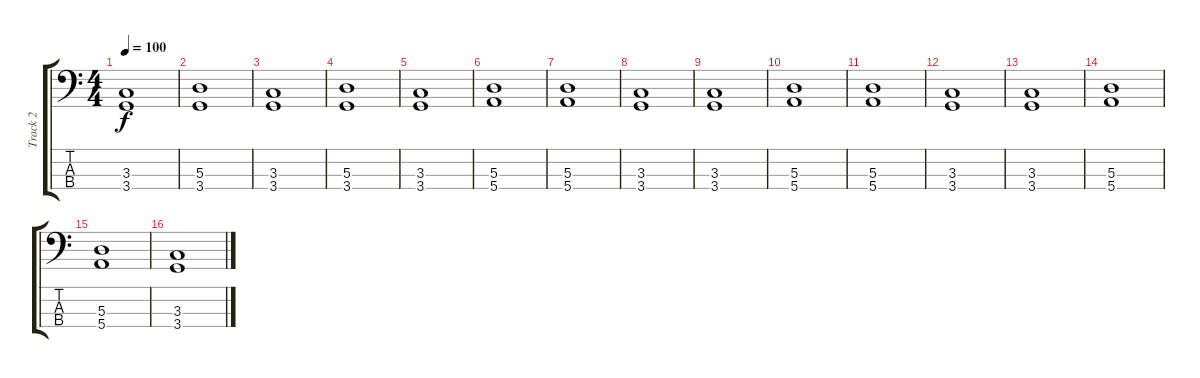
\track ("Track 2" "Track 2") {instrument contrabass}
\staff {score tabs}
\tuning (G2 D2 A1 E1) {hide}
\ts (4 4)
\tempo 100
\clef f4
\ks c
(3.3 3.4).1{dy f} |
(5.3 3.4).1 |
(3.3 3.4).1 |
(5.3 3.4).1 |
(3.3 3.4).1 |
(5.3 5.4).1 |
(5.3 5.4).1 |
(3.3 3.4).1 |
(3.3 3.4).1 |
(5.3 5.4).1 |
(5.3 5.4).1 |
(3.3 3.4).1 |
(3.3 3.4).1 |
(5.3 5.4).1 |
(5.3 5.4).1 |
(3.3 3.4).1
